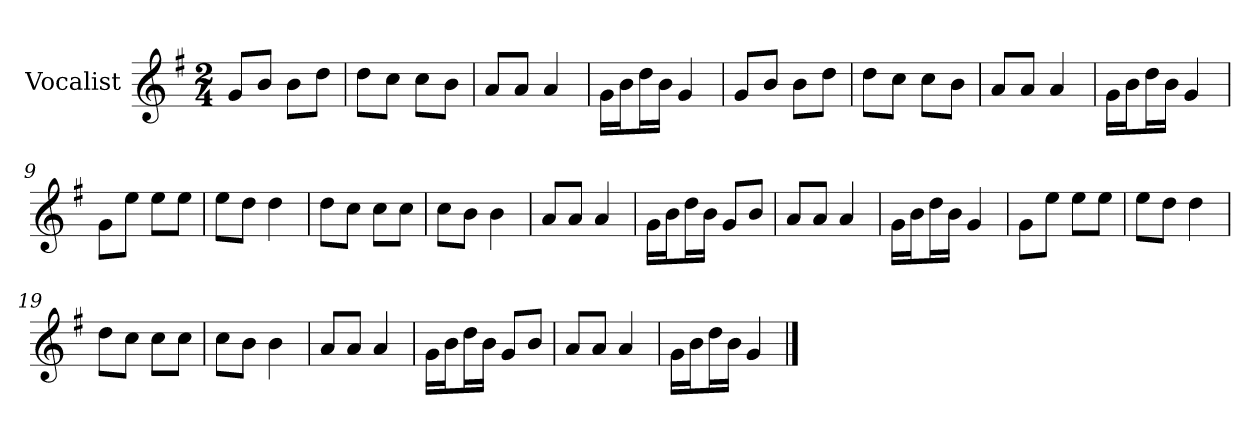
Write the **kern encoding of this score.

**kern
*part1
*staff1
*I"Vocalist
*k[f#]
*G:
*M2/4
=1
8gL
8bJ
8bL
8ddJ
=2
8ddL
8ccJ
8ccL
8bJ
=3
8aL
8aJ
4a
=4
16gLL
16bJ
16ddL
16bJJ
4g
=5
8gL
8bJ
8bL
8ddJ
=6
8ddL
8ccJ
8ccL
8bJ
=7
8aL
8aJ
4a
=8
16gLL
16bJ
16ddL
16bJJ
4g
=9
8gL
8eeJ
8eeL
8eeJ
=10
8eeL
8ddJ
4dd
=11
8ddL
8ccJ
8ccL
8ccJ
=12
8ccL
8bJ
4b
=13
8aL
8aJ
4a
=14
16gLL
16bJ
16ddL
16bJJ
8gL
8bJ
=15
8aL
8aJ
4a
=16
16gLL
16bJ
16ddL
16bJJ
4g
=17
8gL
8eeJ
8eeL
8eeJ
=18
8eeL
8ddJ
4dd
=19
8ddL
8ccJ
8ccL
8ccJ
=20
8ccL
8bJ
4b
=21
8aL
8aJ
4a
=22
16gLL
16bJ
16ddL
16bJJ
8gL
8bJ
=23
8aL
8aJ
4a
=24
16gLL
16bJ
16ddL
16bJJ
4g
==
*-
